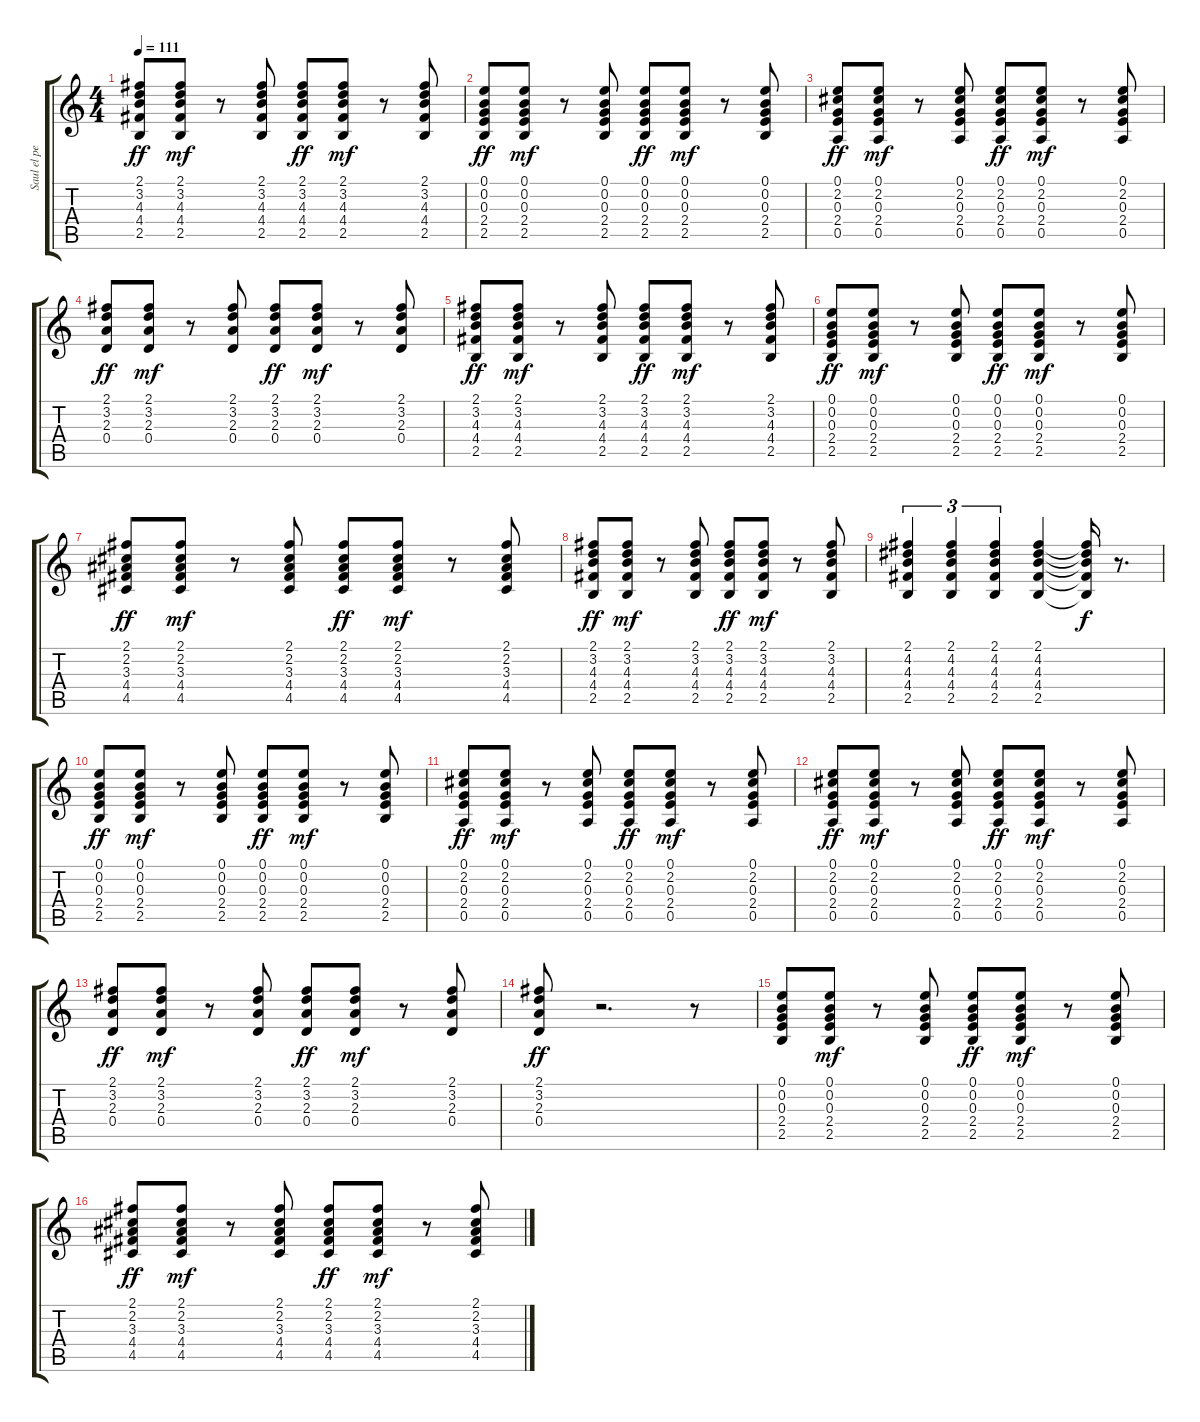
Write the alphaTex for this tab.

\track ("Saul el pejefan" "Saul el pe") {instrument acousticguitarsteel}
\staff {score tabs}
\tuning (E4 B3 G3 D3 A2 E2) {hide}
\ts (4 4)
\tempo 111
\clef g2
\ks c
(2.1 3.2 4.3 4.4 2.5).8{dy ff} (2.1 3.2 4.3 4.4 2.5).8{dy mf} r.8 (2.1 3.2 4.3 4.4 2.5).8 (2.1 3.2 4.3 4.4 2.5).8{dy ff} (2.1 3.2 4.3 4.4 2.5).8{dy mf} r.8 (2.1 3.2 4.3 4.4 2.5).8 |
(0.1 0.2 0.3 2.4 2.5).8{dy ff} (0.1 0.2 0.3 2.4 2.5).8{dy mf} r.8 (0.1 0.2 0.3 2.4 2.5).8 (0.1 0.2 0.3 2.4 2.5).8{dy ff} (0.1 0.2 0.3 2.4 2.5).8{dy mf} r.8 (0.1 0.2 0.3 2.4 2.5).8 |
(0.1 2.2 0.3 2.4 0.5).8{dy ff} (0.1 2.2 0.3 2.4 0.5).8{dy mf} r.8 (0.1 2.2 0.3 2.4 0.5).8 (0.1 2.2 0.3 2.4 0.5).8{dy ff} (0.1 2.2 0.3 2.4 0.5).8{dy mf} r.8 (0.1 2.2 0.3 2.4 0.5).8 |
(2.1 3.2 2.3 0.4).8{dy ff} (2.1 3.2 2.3 0.4).8{dy mf} r.8 (2.1 3.2 2.3 0.4).8 (2.1 3.2 2.3 0.4).8{dy ff} (2.1 3.2 2.3 0.4).8{dy mf} r.8 (2.1 3.2 2.3 0.4).8 |
(2.1 3.2 4.3 4.4 2.5).8{dy ff} (2.1 3.2 4.3 4.4 2.5).8{dy mf} r.8 (2.1 3.2 4.3 4.4 2.5).8 (2.1 3.2 4.3 4.4 2.5).8{dy ff} (2.1 3.2 4.3 4.4 2.5).8{dy mf} r.8 (2.1 3.2 4.3 4.4 2.5).8 |
(0.1 0.2 0.3 2.4 2.5).8{dy ff} (0.1 0.2 0.3 2.4 2.5).8{dy mf} r.8 (0.1 0.2 0.3 2.4 2.5).8 (0.1 0.2 0.3 2.4 2.5).8{dy ff} (0.1 0.2 0.3 2.4 2.5).8{dy mf} r.8 (0.1 0.2 0.3 2.4 2.5).8 |
(2.1 2.2 3.3 4.4 4.5).8{dy ff} (2.1 2.2 3.3 4.4 4.5).8{dy mf} r.8 (2.1 2.2 3.3 4.4 4.5).8 (2.1 2.2 3.3 4.4 4.5).8{dy ff} (2.1 2.2 3.3 4.4 4.5).8{dy mf} r.8 (2.1 2.2 3.3 4.4 4.5).8 |
(2.1 3.2 4.3 4.4 2.5).8{dy ff} (2.1 3.2 4.3 4.4 2.5).8{dy mf} r.8 (2.1 3.2 4.3 4.4 2.5).8 (2.1 3.2 4.3 4.4 2.5).8{dy ff} (2.1 3.2 4.3 4.4 2.5).8{dy mf} r.8 (2.1 3.2 4.3 4.4 2.5).8 |
(2.1 4.2 4.3 4.4 2.5).4{tu (3 2)} (2.1 4.2 4.3 4.4 2.5).4{tu (3 2)} (2.1 4.2 4.3 4.4 2.5).4{tu (3 2)} (2.1 4.2 4.3 4.4 2.5).4 (2.1{t} 4.2{t} 4.3{t} 4.4{t} 2.5{t}).16{dy f} r.8{d} |
(0.1 0.2 0.3 2.4 2.5).8{dy ff} (0.1 0.2 0.3 2.4 2.5).8{dy mf} r.8 (0.1 0.2 0.3 2.4 2.5).8 (0.1 0.2 0.3 2.4 2.5).8{dy ff} (0.1 0.2 0.3 2.4 2.5).8{dy mf} r.8 (0.1 0.2 0.3 2.4 2.5).8 |
(0.1 2.2 0.3 2.4 0.5).8{dy ff} (0.1 2.2 0.3 2.4 0.5).8{dy mf} r.8 (0.1 2.2 0.3 2.4 0.5).8 (0.1 2.2 0.3 2.4 0.5).8{dy ff} (0.1 2.2 0.3 2.4 0.5).8{dy mf} r.8 (0.1 2.2 0.3 2.4 0.5).8 |
(0.1 2.2 0.3 2.4 0.5).8{dy ff} (0.1 2.2 0.3 2.4 0.5).8{dy mf} r.8 (0.1 2.2 0.3 2.4 0.5).8 (0.1 2.2 0.3 2.4 0.5).8{dy ff} (0.1 2.2 0.3 2.4 0.5).8{dy mf} r.8 (0.1 2.2 0.3 2.4 0.5).8 |
(2.1 3.2 2.3 0.4).8{dy ff} (2.1 3.2 2.3 0.4).8{dy mf} r.8 (2.1 3.2 2.3 0.4).8 (2.1 3.2 2.3 0.4).8{dy ff} (2.1 3.2 2.3 0.4).8{dy mf} r.8 (2.1 3.2 2.3 0.4).8 |
(2.1 3.2 2.3 0.4).8{dy ff} r.2{d} r.8 |
(0.1 0.2 0.3 2.4 2.5).8 (0.1 0.2 0.3 2.4 2.5).8{dy mf} r.8 (0.1 0.2 0.3 2.4 2.5).8 (0.1 0.2 0.3 2.4 2.5).8{dy ff} (0.1 0.2 0.3 2.4 2.5).8{dy mf} r.8 (0.1 0.2 0.3 2.4 2.5).8 |
(2.1 2.2 3.3 4.4 4.5).8{dy ff} (2.1 2.2 3.3 4.4 4.5).8{dy mf} r.8 (2.1 2.2 3.3 4.4 4.5).8 (2.1 2.2 3.3 4.4 4.5).8{dy ff} (2.1 2.2 3.3 4.4 4.5).8{dy mf} r.8 (2.1 2.2 3.3 4.4 4.5).8
